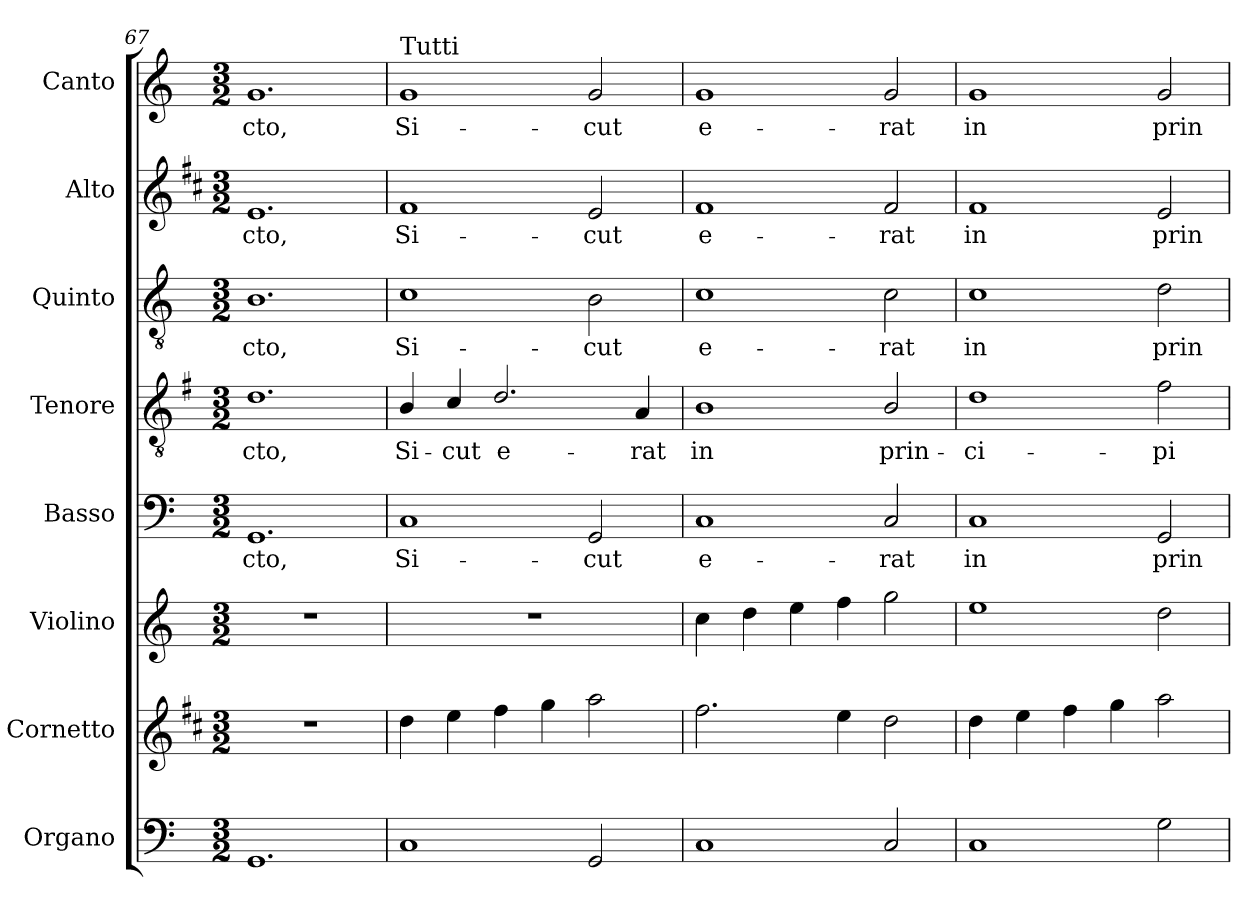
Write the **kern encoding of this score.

**kern	**kern	**kern	**kern	**text	**kern	**text	**kern	**text	**kern	**text	**kern	**text
*part8	*part7	*part6	*part5	*part5	*part4	*part4	*part3	*part3	*part2	*part2	*part1	*part1
*staff8	*staff7	*staff6	*staff5	*staff5	*staff4	*staff4	*staff3	*staff3	*staff2	*staff2	*staff1	*staff1
*I"Organo	*I"Cornetto	*I"Violino	*I"Basso	*	*I"Tenore	*	*I"Quinto	*	*I"Alto	*	*I"Canto	*
*I'Or	*I'Cto.	*I'Vln.	*I'B	*	*I'T	*	*	*	*I'A	*	*I'C	*
*clefF4	*clefG2	*clefG2	*clefF4	*	*clefGv2	*	*clefGv2	*	*clefG2	*	*clefG2	*
*	*ITrd1c2	*	*	*	*ITrd4c7	*	*	*	*ITrd1c2	*	*	*
*k[]	*k[]	*k[]	*k[]	*	*k[]	*	*k[]	*	*k[]	*	*k[]	*
*C:	*C:	*C:	*C:	*	*C:	*	*C:	*	*C:	*	*C:	*
*M3/2	*M3/2	*M3/2	*M3/2	*	*M3/2	*	*M3/2	*	*M3/2	*	*M3/2	*
=67	=67	=67	=67	=67	=67	=67	=67	=67	=67	=67	=67	=67
!	!	!	!	!LO:LY:b	!	!LO:LY:b	!	!LO:LY:b	!	!LO:LY:b	!	!LO:LY:b
1.GG	1.r	1.r	1.GG	-cto,	1.G	-cto,	1.B	-cto,	1.d	-cto,	1.g	-cto,
=68	=68	=68	=68	=68	=68	=68	=68	=68	=68	=68	=68	=68
!	!	!	!	!	!	!	!	!	!	!	!LO:TX:a:t=Tutti	!
!	!	!	!	!LO:LY:b	!	!LO:LY:b	!	!LO:LY:b	!	!LO:LY:b	!	!LO:LY:b
1C	4cc\	1.r	1C	Si-	4E/	Si-	1c	Si-	1e	Si-	1g	Si-
!	!	!	!	!	!	!LO:LY:b	!	!	!	!	!	!
.	4dd\	.	.	.	4F/	-cut	.	.	.	.	.	.
!	!	!	!	!	!	!LO:LY:b	!	!	!	!	!	!
.	4ee\	.	.	.	2.G/	e-	.	.	.	.	.	.
.	4ff\	.	.	.	.	.	.	.	.	.	.	.
!	!	!	!	!LO:LY:b	!	!	!	!LO:LY:b	!	!LO:LY:b	!	!LO:LY:b
2GG/	2gg\	.	2GG/	-cut	.	.	2B\	-cut	2d/	-cut	2g/	-cut
!	!	!	!	!	!	!LO:LY:b	!	!	!	!	!	!
.	.	.	.	.	4D/	-rat	.	.	.	.	.	.
=69	=69	=69	=69	=69	=69	=69	=69	=69	=69	=69	=69	=69
!	!	!	!	!LO:LY:b	!	!LO:LY:b	!	!LO:LY:b	!	!LO:LY:b	!	!LO:LY:b
1C	2.ee\	4cc\	1C	e-	1E	in	1c	e-	1e	e-	1g	e-
.	.	4dd\	.	.	.	.	.	.	.	.	.	.
.	.	4ee\	.	.	.	.	.	.	.	.	.	.
.	4dd\	4ff\	.	.	.	.	.	.	.	.	.	.
!	!	!	!	!LO:LY:b	!	!LO:LY:b	!	!LO:LY:b	!	!LO:LY:b	!	!LO:LY:b
2C/	2cc\	2gg\	2C/	-rat	2E/	prin-	2c\	-rat	2e/	-rat	2g/	-rat
=70	=70	=70	=70	=70	=70	=70	=70	=70	=70	=70	=70	=70
!	!	!	!	!LO:LY:b	!	!LO:LY:b	!	!LO:LY:b	!	!LO:LY:b	!	!LO:LY:b
1C	4cc\	1ee	1C	in	1G	-ci-	1c	in	1e	in	1g	in
.	4dd\	.	.	.	.	.	.	.	.	.	.	.
.	4ee\	.	.	.	.	.	.	.	.	.	.	.
.	4ff\	.	.	.	.	.	.	.	.	.	.	.
!	!	!	!	!LO:LY:b	!	!LO:LY:b	!	!LO:LY:b	!	!LO:LY:b	!	!LO:LY:b
2G\	2gg\	2dd\	2GG/	prin-	2B\	-pi-	2d\	prin-	2d/	prin-	2g/	prin-
=	=	=	=	=	=	=	=	=	=	=	=	=
*-	*-	*-	*-	*-	*-	*-	*-	*-	*-	*-	*-	*-
